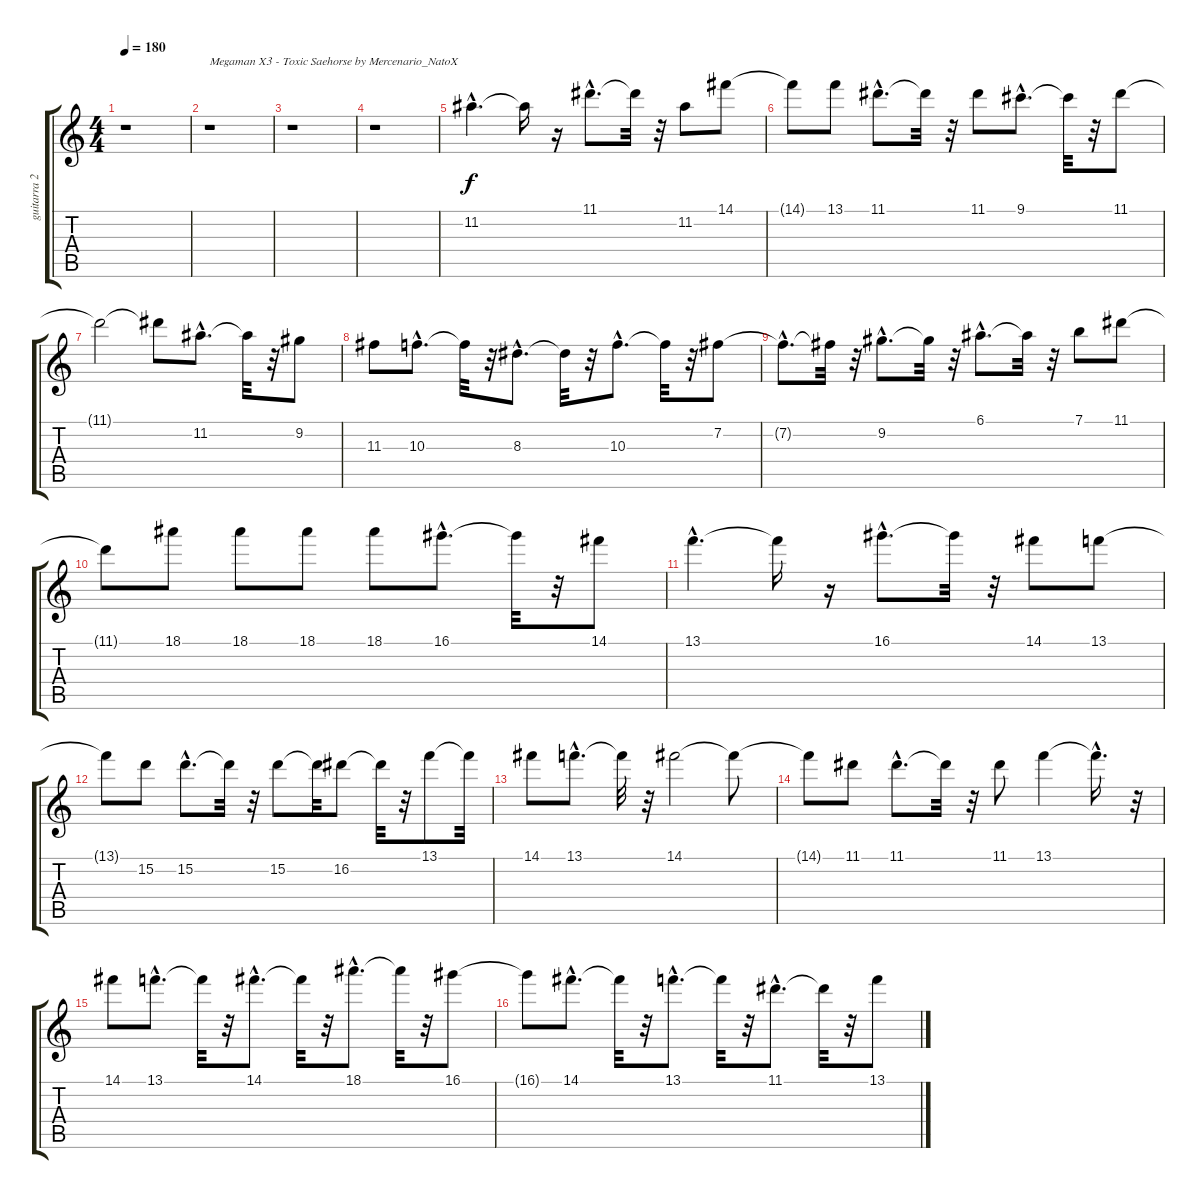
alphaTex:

\track ("guitarra 2 (Lead)" "guitarra 2") {instrument distortionguitar}
\staff {score tabs}
\tuning (E4 B3 G3 D3 A2 E2) {hide}
\ts (4 4)
\tempo 180
\clef g2
\ks c
r.1{dy f instrument distortionguitar} |
r.1{txt "Megaman X3 - Toxic Saehorse by Mercenario_NatoX"} |
r.1 |
r.1 |
11.2{hac}.4{d} 11.2{t}.16 r.16 11.1{hac}.8{d} 11.1{t}.32 r.32 11.2.8 14.1.8 |
14.1{t}.8 13.1.8 11.1{hac}.8{d} 11.1{t}.32 r.32 11.1.8 9.1{hac}.8{d} 9.1{t}.32 r.32 11.1.8 |
11.1{t}.2 11.1{t}.8 11.2{hac}.8{d} 11.2{t}.32 r.32 9.2.8 |
11.3.8 10.3{hac}.8{d} 10.3{t}.32 r.32 8.3{hac}.8{d} 8.3{t}.32 r.32 10.3{hac}.8{d} 10.3{t}.32 r.32 7.2.8 |
7.2{hac t}.8{d} 7.2{t}.32 r.32 9.2{hac}.8{d} 9.2{t}.32 r.32 6.1{hac}.8{d} 6.1{t}.32 r.32 7.1.8 11.1.8 |
11.1{t}.8 18.1.8 18.1.8 18.1.8 18.1.8 16.1{hac}.8{d} 16.1{t}.32 r.32 14.1.8 |
13.1{hac}.4{d} 13.1{t}.16 r.16 16.1{hac}.8{d} 16.1{t}.32 r.32 14.1.8 13.1.8 |
13.1{t}.8 15.2.8 15.2{hac}.8{d} 15.2{t}.32 r.32 15.2.8 15.2{t}.32 16.2.8 16.2{t}.32 r.32 13.1.8 13.1{t}.32 |
14.1.8 13.1{hac}.8{d} 13.1{t}.32 r.32 14.1.2 14.1{t}.8 |
14.1{t}.8 11.1.8 11.1{hac}.8{d} 11.1{t}.32 r.32 11.1.8 13.1.4 13.1{hac t}.16{d} r.32 |
14.1.8 13.1{hac}.8{d} 13.1{t}.32 r.32 14.1{hac}.8{d} 14.1{t}.32 r.32 18.1{hac}.8{d} 18.1{t}.32 r.32 16.1.8 |
16.1{t}.8 14.1{hac}.8{d} 14.1{t}.32 r.32 13.1{hac}.8{d} 13.1{t}.32 r.32 11.1{hac}.8{d} 11.1{t}.32 r.32 13.1.8
